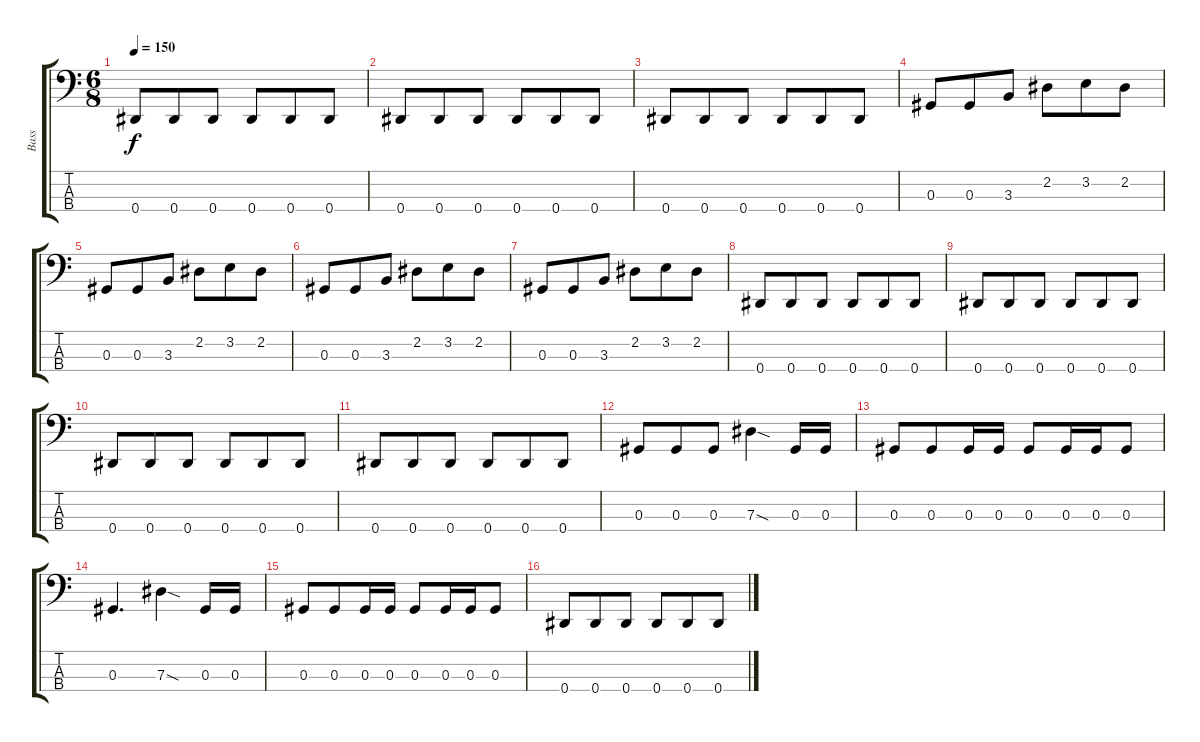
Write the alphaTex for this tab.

\track ("Bass" "Bass") {instrument electricbassfinger}
\staff {score tabs}
\tuning (Gb2 Db2 Ab1 Eb1) {hide}
\ts (6 8)
\tempo 150
\clef f4
\ks c
0.4.8{dy f} 0.4.8 0.4.8 0.4.8 0.4.8 0.4.8 |
0.4.8 0.4.8 0.4.8 0.4.8 0.4.8 0.4.8 |
0.4.8 0.4.8 0.4.8 0.4.8 0.4.8 0.4.8 |
0.3.8 0.3.8 3.3.8 2.2.8 3.2.8 2.2.8 |
0.3.8 0.3.8 3.3.8 2.2.8 3.2.8 2.2.8 |
0.3.8 0.3.8 3.3.8 2.2.8 3.2.8 2.2.8 |
0.3.8 0.3.8 3.3.8 2.2.8 3.2.8 2.2.8 |
0.4.8 0.4.8 0.4.8 0.4.8 0.4.8 0.4.8 |
0.4.8 0.4.8 0.4.8 0.4.8 0.4.8 0.4.8 |
0.4.8 0.4.8 0.4.8 0.4.8 0.4.8 0.4.8 |
0.4.8 0.4.8 0.4.8 0.4.8 0.4.8 0.4.8 |
0.3.8 0.3.8 0.3.8 7.3{sod}.4 0.3.16 0.3.16 |
0.3.8 0.3.8 0.3.16 0.3.16 0.3.8 0.3.16 0.3.16 0.3.8 |
0.3.4{d} 7.3{sod}.4 0.3.16 0.3.16 |
0.3.8 0.3.8 0.3.16 0.3.16 0.3.8 0.3.16 0.3.16 0.3.8 |
0.4.8 0.4.8 0.4.8 0.4.8 0.4.8 0.4.8
